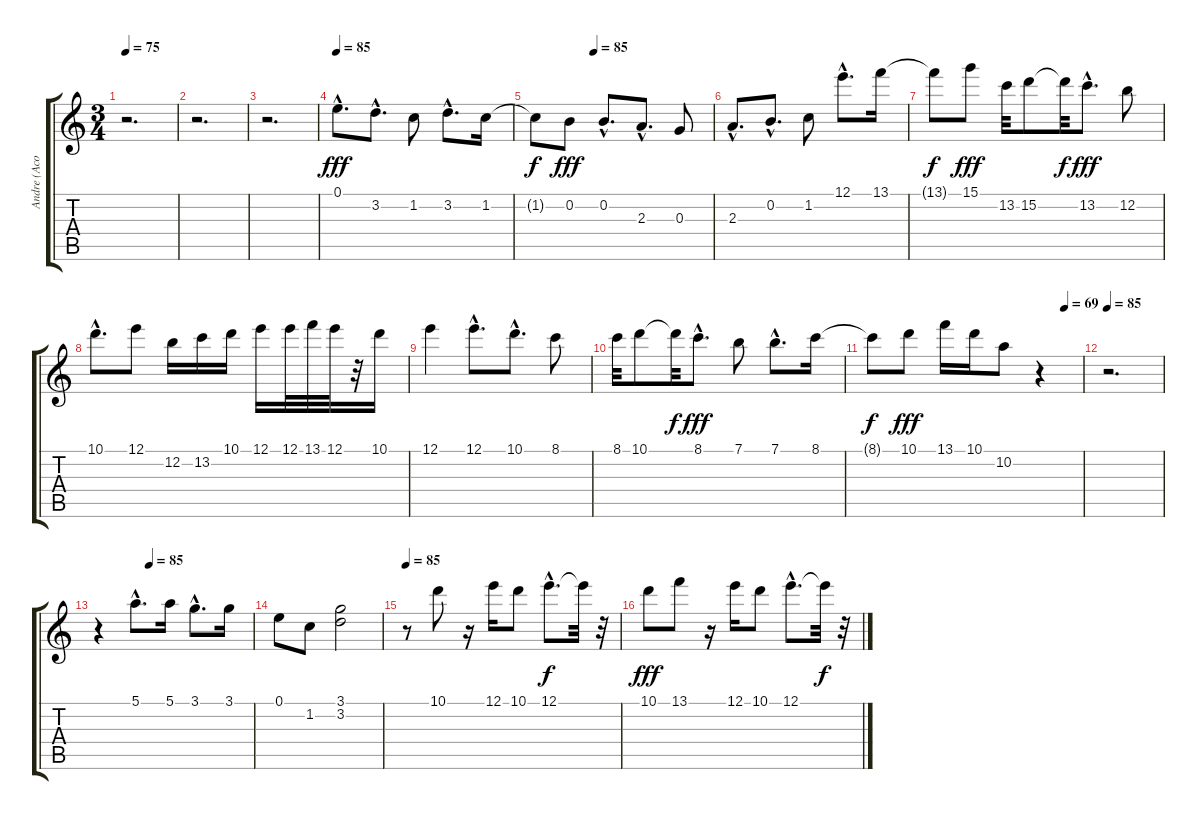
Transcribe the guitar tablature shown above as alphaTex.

\track ("Andre (Acous. Gtr)" "Andre (Aco") {instrument acousticguitarsteel}
\staff {score tabs}
\tuning (E4 B3 G3 D3 A2 E2) {hide}
\ts (3 4)
\tempo 75
\clef g2
\ks c
r.2{d dy fff} |
r.2{d} |
r.2{d} |
\tempo 85
0.1{hac}.8{d volume 4} 3.2{hac}.8{d} 1.2.8 3.2{hac}.8{d} 1.2.16 |
\tempo (85 0.3333333333333333)
1.2{t}.8{dy f} 0.2.8{dy fff} 0.2{hac}.8{d} 2.3{hac}.8{d} 0.3.8 |
2.3{hac}.8{d} 0.2{hac}.8{d} 1.2.8 12.1{hac}.8{d volume 14} 13.1.16 |
13.1{t}.8{dy f} 15.1.8{dy fff} 13.2.32 15.2.8 15.2{t}.32{dy f} 13.2{hac}.8{d dy fff} 12.2.8 |
10.1{hac}.8{d} 12.1.8 12.2.16 13.2.16 10.1.16 12.1.16 12.1.32 13.1.32 12.1.32 r.32 10.1.16 |
12.1.4 12.1{hac}.8{d} 10.1{hac}.8{d} 8.1.8 |
8.1.32 10.1.8 10.1{t}.32{dy f} 8.1{hac}.8{d dy fff} 7.1.8 7.1{hac}.8{d} 8.1.16 |
\tempo (69 0.9166666666666666)
8.1{t}.8{dy f} 10.1.8{dy fff} 13.1.16 10.1.16 10.2.8 r.4 |
\tempo 85
r.2{d} |
\tempo (85 0.3333333333333333)
r.4 5.1{hac}.8{d} 5.1.16 3.1{hac}.8{d} 3.1.16 |
0.1.8 1.2.8 (3.1 3.2).2 |
\tempo 85
r.8 10.1.8 r.16 12.1.16 10.1.8 12.1{hac}.8{d dy f} 12.1{t}.32 r.32 |
10.1.8{dy fff} 13.1.8 r.16 12.1.16 10.1.8 12.1{hac}.8{d} 12.1{t}.32{dy f} r.32
